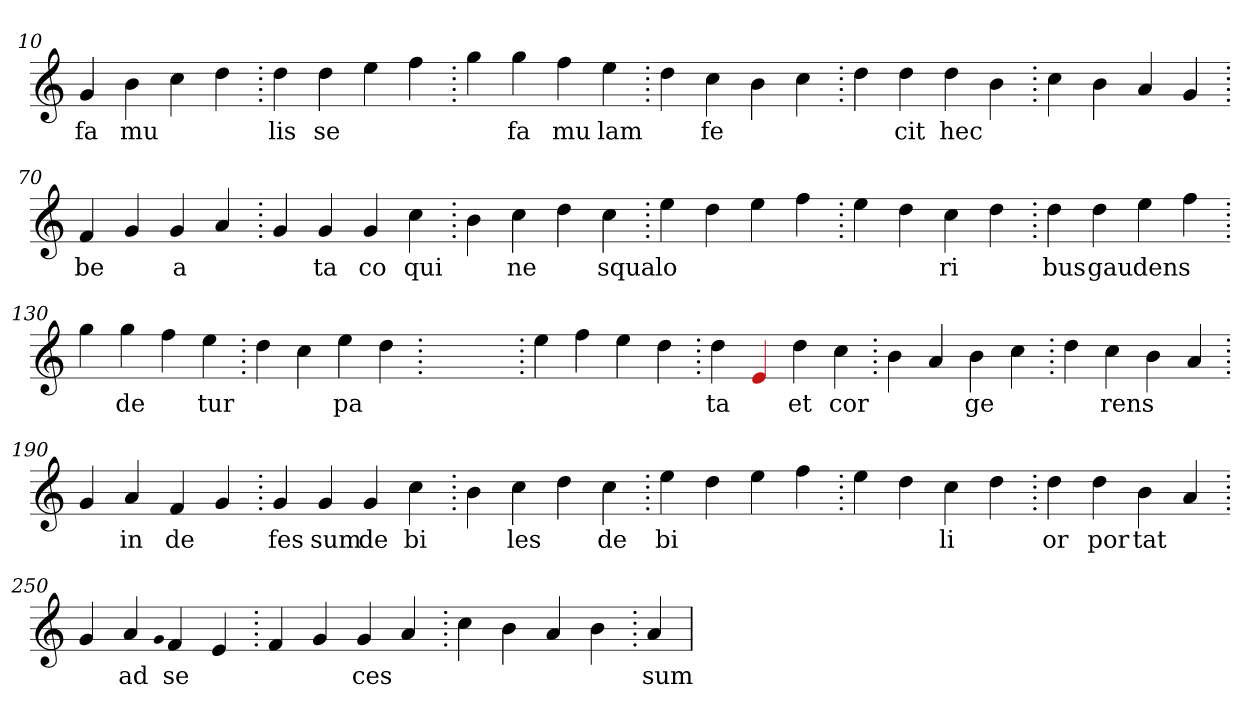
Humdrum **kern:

**kern	**text
*part1	*part1
*staff1	*staff1
*clefG2	*
=10.	=10.
4g	fa
4b	mu
4cc	.
4dd	.
=20.	=20.
4dd	lis
4dd	se
4ee	.
4ff	.
=30.	=30.
4gg	.
4gg	fa
4ff	mu
4ee	lam
=40.	=40.
4dd	.
4cc	fe
4b	.
4cc	.
=50.	=50.
4dd	.
4dd	cit
4dd	hec
4b	.
=60.	=60.
4cc	.
4b	.
4a	.
4g	.
=70.	=70.
4f	be
4g	.
4g	a
4a	.
=80.	=80.
4g	.
4g	ta
4g	co
4cc	qui
=90.	=90.
4b	.
4cc	ne
4dd	.
4cc	squa
=100.	=100.
4ee	lo
4dd	.
4ee	.
4ff	.
=110.	=110.
4ee	.
4dd	.
4cc	ri
4dd	.
=120.	=120.
4dd	bus
4dd	gau
4ee	dens
4ff	.
=130.	=130.
4gg	.
4gg	de
4ff	.
4ee	tur
=140.	=140.
4dd	.
4cc	.
4ee	pa
4dd	.
=150.	=150.
1ryy	.
=150.	=150.
4ee	.
4ff	.
4ee	.
4dd	.
=160.	=160.
4dd	ta
4Re	.
4dd	et
4cc	cor
=170.	=170.
4b	.
4a	.
4b	ge
4cc	.
=180.	=180.
4dd	.
4cc	rens
4b	.
4a	.
=190.	=190.
4g	.
4a	in
4f	de
4g	.
=200.	=200.
4g	fes
4g	sum
4g	de
4cc	bi
=210.	=210.
4b	.
4cc	les
4dd	.
4cc	de
=220.	=220.
4ee	bi
4dd	.
4ee	.
4ff	.
=230.	=230.
4ee	.
4dd	.
4cc	li
4dd	.
=240.	=240.
4dd	or
4dd	por
4b	tat
4a	.
=250.	=250.
4g	.
4a	ad
qqg	.
4f	se
4e	.
=260.	=260.
4f	.
4g	.
4g	ces
4a	.
=270.	=270.
4cc	.
4b	.
4a	.
4b	.
=280.	=280.
4a	sum
=	=
*-	*-
